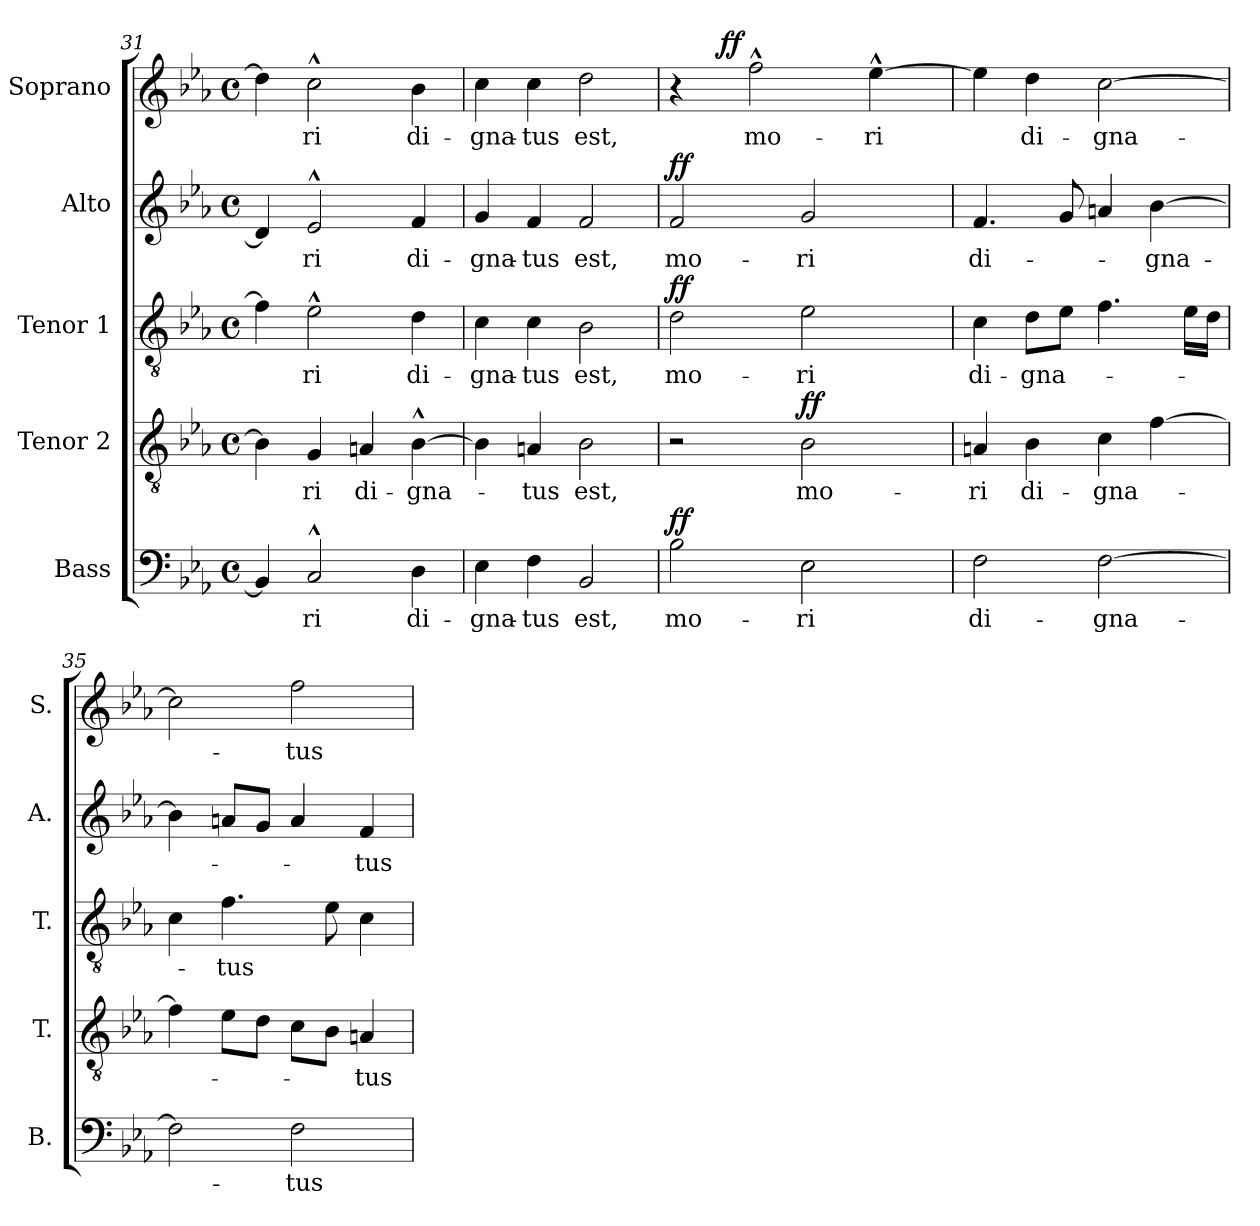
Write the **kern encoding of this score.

**kern	**text	**dynam	**kern	**text	**dynam	**kern	**text	**dynam	**kern	**text	**dynam	**kern	**text	**dynam
*part5	*part5	*part5	*part4	*part4	*part4	*part3	*part3	*part3	*part2	*part2	*part2	*part1	*part1	*part1
*staff5	*staff5	*staff5	*staff4	*staff4	*staff4	*staff3	*staff3	*staff3	*staff2	*staff2	*staff2	*staff1	*staff1	*staff1
*I"Bass	*	*	*I"Tenor 2	*	*	*I"Tenor 1	*	*	*I"Alto	*	*	*I"Soprano	*	*
*I'B.	*	*	*I'T.	*	*	*I'T.	*	*	*I'A.	*	*	*I'S.	*	*
*clefF4	*	*	*clefGv2	*	*	*clefGv2	*	*	*clefG2	*	*	*clefG2	*	*
*	*	*	*ITrd7c12	*	*	*ITrd7c12	*	*	*	*	*	*	*	*
*k[b-e-a-]	*	*	*k[b-e-a-]	*	*	*k[b-e-a-]	*	*	*k[b-e-a-]	*	*	*k[b-e-a-]	*	*
*E-:	*	*	*E-:	*	*	*E-:	*	*	*E-:	*	*	*E-:	*	*
*M4/4	*	*	*M4/4	*	*	*M4/4	*	*	*M4/4	*	*	*M4/4	*	*
*met(c)	*	*	*met(c)	*	*	*met(c)	*	*	*met(c)	*	*	*met(c)	*	*
=31	=31	=31	=31	=31	=31	=31	=31	=31	=31	=31	=31	=31	=31	=31
4BB-i/]	.	.	4BB-i\]	.	.	4Fi\]	.	.	4di/]	.	.	4ddi\]	.	.
!	!LO:LY:b:color=#000000	!	!	!	!	!	!	!	!	!	!	!	!	!
!	!	!	!	!LO:LY:b:color=#000000	!	!	!	!	!	!	!	!	!	!
!	!	!	!	!	!	!	!LO:LY:b:color=#000000	!	!	!	!	!	!	!
!	!	!	!	!	!	!	!	!	!	!LO:LY:b:color=#000000	!	!	!	!
!	!	!	!	!	!	!	!	!	!	!	!	!	!LO:LY:b:color=#000000	!
2C^^i/	ri	.	4GGi/	-ri	.	2E-^^i\	-ri	.	2e-^^i/	-ri	.	2cc^^i\	-ri	.
!	!	!	!	!LO:LY:b:color=#000000	!	!	!	!	!	!	!	!	!	!
.	.	.	4AAni/	di-	.	.	.	.	.	.	.	.	.	.
!	!LO:LY:b:color=#000000	!	!	!	!	!	!	!	!	!	!	!	!	!
!	!	!	!	!LO:LY:b:color=#000000	!	!	!	!	!	!	!	!	!	!
!	!	!	!	!	!	!	!LO:LY:b:color=#000000	!	!	!	!	!	!	!
!	!	!	!	!	!	!	!	!	!	!LO:LY:b:color=#000000	!	!	!	!
!	!	!	!	!	!	!	!	!	!	!	!	!	!LO:LY:b:color=#000000	!
4Di\	di-	.	[>4BB-^^i\	-gna-	.	4Di\	di-	.	4fi/	di-	.	4b-i\	di-	.
=32	=32	=32	=32	=32	=32	=32	=32	=32	=32	=32	=32	=32	=32	=32
!	!LO:LY:b:color=#000000	!	!	!	!	!	!	!	!	!	!	!	!	!
!	!	!	!	!	!	!	!LO:LY:b:color=#000000	!	!	!	!	!	!	!
!	!	!	!	!	!	!	!	!	!	!LO:LY:b:color=#000000	!	!	!	!
!	!	!	!	!	!	!	!	!	!	!	!	!	!LO:LY:b:color=#000000	!
4E-i\	-gna-	.	4BB-i\]	.	.	4Ci\	-gna-	.	4gi/	-gna-	.	4cci\	-gna-	.
!	!LO:LY:b:color=#000000	!	!	!	!	!	!	!	!	!	!	!	!	!
!	!	!	!	!LO:LY:b:color=#000000	!	!	!	!	!	!	!	!	!	!
!	!	!	!	!	!	!	!LO:LY:b:color=#000000	!	!	!	!	!	!	!
!	!	!	!	!	!	!	!	!	!	!LO:LY:b:color=#000000	!	!	!	!
!	!	!	!	!	!	!	!	!	!	!	!	!	!LO:LY:b:color=#000000	!
4Fi\	-tus	.	4AAni/	-tus	.	4Ci\	-tus	.	4fi/	-tus	.	4cci\	-tus	.
!	!LO:LY:b:color=#000000	!	!	!	!	!	!	!	!	!	!	!	!	!
!	!	!	!	!LO:LY:b:color=#000000	!	!	!	!	!	!	!	!	!	!
!	!	!	!	!	!	!	!LO:LY:b:color=#000000	!	!	!	!	!	!	!
!	!	!	!	!	!	!	!	!	!	!LO:LY:b:color=#000000	!	!	!	!
!	!	!	!	!	!	!	!	!	!	!	!	!	!LO:LY:b:color=#000000	!
2BB-i/	est,	.	2BB-i\	est,	.	2BB-i\	est,	.	2fi/	est,	.	2ddi\	est,	.
!!LO:LB:g=z
=33	=33	=33	=33	=33	=33	=33	=33	=33	=33	=33	=33	=33	=33	=33
!	!LO:LY:b:color=#000000	!	!	!	!	!	!	!	!	!	!	!	!	!
!	!	!	!	!	!	!	!LO:LY:b:color=#000000	!	!	!	!	!	!	!
!	!	!	!	!	!	!	!	!	!	!LO:LY:b:color=#000000	!	!	!	!
*	*	*	*	*	*	*	*	*	*	*	*	*^	*	*
2B-i\	mo-	ff	2r	.	.	2Di\	mo-	ff	2fi/	mo-	ff	4r	8ryy	.	.
.	.	.	.	.	.	.	.	.	.	.	.	.	32ryy	.	.
.	.	.	.	.	.	.	.	.	.	.	.	.	512.ryy	.	.
.	.	.	.	.	.	.	.	.	.	.	.	.	2ryy	.	ff
!	!	!	!	!	!	!	!	!	!	!	!	!	!	!LO:LY:b:color=#000000	!
.	.	.	.	.	.	.	.	.	.	.	.	2ff^^i\	.	mo-	.
!	!LO:LY:b:color=#000000	!	!	!	!	!	!	!	!	!	!	!	!	!	!
!	!	!	!	!LO:LY:b:color=#000000	!	!	!	!	!	!	!	!	!	!	!
!	!	!	!	!	!	!	!LO:LY:b:color=#000000	!	!	!	!	!	!	!	!
!	!	!	!	!	!	!	!	!	!	!LO:LY:b:color=#000000	!	!	!	!	!
2E-i\	-ri	.	2BB-i\	mo-	ff	2E-i\	-ri	.	2gi/	-ri	.	.	.	.	.
.	.	.	.	.	.	.	.	.	.	.	.	.	4ryy	.	.
!	!	!	!	!	!	!	!	!	!	!	!	!	!	!LO:LY:b:color=#000000	!
.	.	.	.	.	.	.	.	.	.	.	.	[>4ee-^^i\	.	-ri	.
.	.	.	.	.	.	.	.	.	.	.	.	.	16ryy	.	.
.	.	.	.	.	.	.	.	.	.	.	.	.	64ryy	.	.
.	.	.	.	.	.	.	.	.	.	.	.	.	128ryy	.	.
.	.	.	.	.	.	.	.	.	.	.	.	.	256ryy	.	.
.	.	.	.	.	.	.	.	.	.	.	.	.	1024ryy	.	.
*	*	*	*	*	*	*	*	*	*	*	*	*v	*v	*	*
=34	=34	=34	=34	=34	=34	=34	=34	=34	=34	=34	=34	=34	=34	=34
*	*	*	*	*	*	*	*	*	*	*	*	*^	*	*
!	!LO:LY:b:color=#000000	!	!	!	!	!	!	!	!	!	!	!	!	!	!
*	*	*	*	*	*	*	*	*	*	*	*	*v	*v	*	*
*	*	*	*	*	*	*	*	*	*	*	*	*^	*	*
!	!	!	!	!LO:LY:b:color=#000000	!	!	!	!	!	!	!	!	!	!	!
*	*	*	*	*	*	*	*	*	*	*	*	*v	*v	*	*
*	*	*	*	*	*	*	*	*	*	*	*	*^	*	*
!	!	!	!	!	!	!	!LO:LY:b:color=#000000	!	!	!	!	!	!	!	!
*	*	*	*	*	*	*	*	*	*	*	*	*v	*v	*	*
*	*	*	*	*	*	*	*	*	*	*	*	*^	*	*
!	!	!	!	!	!	!	!	!	!	!LO:LY:b:color=#000000	!	!	!	!	!
*	*	*	*	*	*	*	*	*	*	*	*	*v	*v	*	*
2Fi\	di-	.	4AAni/	-ri	.	4Ci\	di-	.	4.fi/	di-	.	4ee-i\]	.	.
!	!	!	!	!LO:LY:b:color=#000000	!	!	!	!	!	!	!	!	!	!
!	!	!	!	!	!	!	!LO:LY:b:color=#000000	!	!	!	!	!	!	!
!	!	!	!	!	!	!	!	!	!	!	!	!	!LO:LY:b:color=#000000	!
.	.	.	4BB-i\	di-	.	8Di\L	-gna-	.	.	.	.	4ddi\	di-	.
.	.	.	.	.	.	8E-i\J	.	.	8gi/	.	.	.	.	.
!	!LO:LY:b:color=#000000	!	!	!	!	!	!	!	!	!	!	!	!	!
!	!	!	!	!LO:LY:b:color=#000000	!	!	!	!	!	!	!	!	!	!
!	!	!	!	!	!	!	!	!	!	!	!	!	!LO:LY:b:color=#000000	!
[>2Fi\	-gna-	.	4Ci\	-gna-	.	4.Fi\	.	.	4ani/	.	.	[>2cci\	-gna-	.
!	!	!	!	!	!	!	!	!	!	!LO:LY:b:color=#000000	!	!	!	!
.	.	.	[>4Fi\	.	.	.	.	.	[>4b-i\	-gna-	.	.	.	.
.	.	.	.	.	.	16E-i\LL	.	.	.	.	.	.	.	.
.	.	.	.	.	.	16Di\JJ	.	.	.	.	.	.	.	.
=35	=35	=35	=35	=35	=35	=35	=35	=35	=35	=35	=35	=35	=35	=35
2Fi\]	.	.	4Fi\]	.	.	4Ci\	.	.	4b-i\]	.	.	2cci\]	.	.
!	!	!	!	!	!	!	!LO:LY:b:color=#000000	!	!	!	!	!	!	!
.	.	.	8E-i\L	.	.	4.Fi\	-tus	.	8ani/L	.	.	.	.	.
.	.	.	8Di\J	.	.	.	.	.	8gi/J	.	.	.	.	.
!	!LO:LY:b:color=#000000	!	!	!	!	!	!	!	!	!	!	!	!	!
!	!	!	!	!	!	!	!	!	!	!	!	!	!LO:LY:b:color=#000000	!
2Fi\	-tus	.	8Ci\L	.	.	.	.	.	4ai/	.	.	2ffi\	-tus	.
.	.	.	8BB-i\J	.	.	8E-i\	.	.	.	.	.	.	.	.
!	!	!	!	!LO:LY:b:color=#000000	!	!	!	!	!	!	!	!	!	!
!	!	!	!	!	!	!	!	!	!	!LO:LY:b:color=#000000	!	!	!	!
.	.	.	4AAni/	-tus	.	4Ci\	.	.	4fi/	-tus	.	.	.	.
=	=	=	=	=	=	=	=	=	=	=	=	=	=	=
*-	*-	*-	*-	*-	*-	*-	*-	*-	*-	*-	*-	*-	*-	*-
